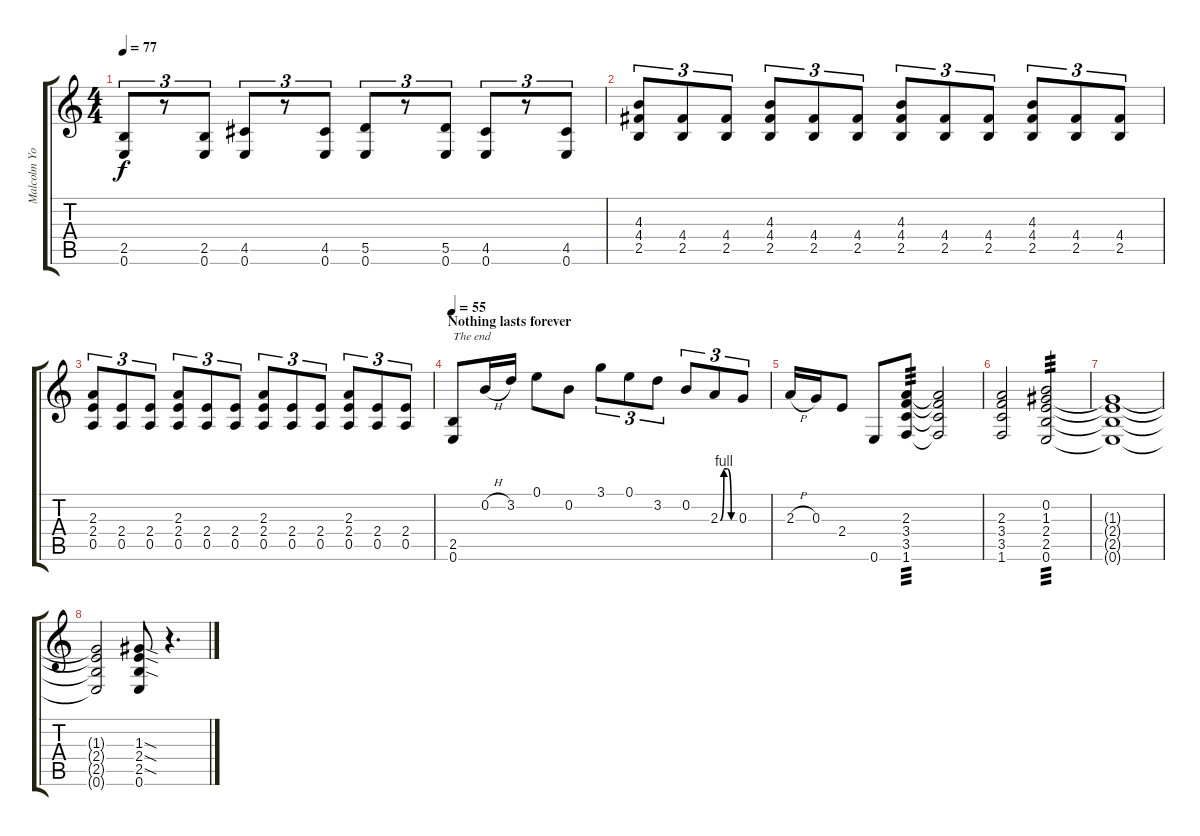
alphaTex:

\track ("Malcolm Young" "Malcolm Yo") {instrument overdrivenguitar}
\staff {score tabs}
\tuning (E4 B3 G3 D3 A2 E2) {hide}
\ts (4 4)
\tempo 77
\clef g2
\ks c
(2.5 0.6).8{tu (3 2) dy f} r.8{tu (3 2)} (2.5 0.6).8{tu (3 2)} (4.5 0.6).8{tu (3 2)} r.8{tu (3 2)} (4.5 0.6).8{tu (3 2)} (5.5 0.6).8{tu (3 2)} r.8{tu (3 2)} (5.5 0.6).8{tu (3 2)} (4.5 0.6).8{tu (3 2)} r.8{tu (3 2)} (4.5 0.6).8{tu (3 2)} |
(4.3 4.4 2.5).8{tu (3 2)} (4.4 2.5).8{tu (3 2)} (4.4 2.5).8{tu (3 2)} (4.3 4.4 2.5).8{tu (3 2)} (4.4 2.5).8{tu (3 2)} (4.4 2.5).8{tu (3 2)} (4.3 4.4 2.5).8{tu (3 2)} (4.4 2.5).8{tu (3 2)} (4.4 2.5).8{tu (3 2)} (4.3 4.4 2.5).8{tu (3 2)} (4.4 2.5).8{tu (3 2)} (4.4 2.5).8{tu (3 2)} |
(2.3 2.4 0.5).8{tu (3 2)} (2.4 0.5).8{tu (3 2)} (2.4 0.5).8{tu (3 2)} (2.3 2.4 0.5).8{tu (3 2)} (2.4 0.5).8{tu (3 2)} (2.4 0.5).8{tu (3 2)} (2.3 2.4 0.5).8{tu (3 2)} (2.4 0.5).8{tu (3 2)} (2.4 0.5).8{tu (3 2)} (2.3 2.4 0.5).8{tu (3 2)} (2.4 0.5).8{tu (3 2)} (2.4 0.5).8{tu (3 2)} |
\section ("" "Nothing lasts forever")
\tempo 55
(2.5 0.6).8{txt "The end"} 0.2{h}.16 3.2.16 0.1.8 0.2.8 3.1.8{tu (3 2)} 0.1.8{tu (3 2)} 3.2.8{tu (3 2)} 0.2.8{tu (3 2)} 2.3{be (custom 0 0 15 4 30 4 45 0 60 0)}.8{tu (3 2)} 0.3.8{tu (3 2)} |
2.3{h}.16 0.3.16 2.4.8 0.6.8 (2.3 3.4 3.5 1.6).8{tp 3} (2.3{t} 3.4{t} 3.5{t} 1.6{t}).2 |
(2.3 3.4 3.5 1.6).2{volume 0} (0.2 1.3 2.4 2.5 0.6).2{tp 3} |
(1.3{t} 2.4{t} 2.5{t} 0.6{t}).1 |
(1.3{t} 2.4{t} 2.5{t} 0.6{t}).2 (1.3{sod} 2.4{sod} 2.5{sod} 0.6).8 r.4{d}
